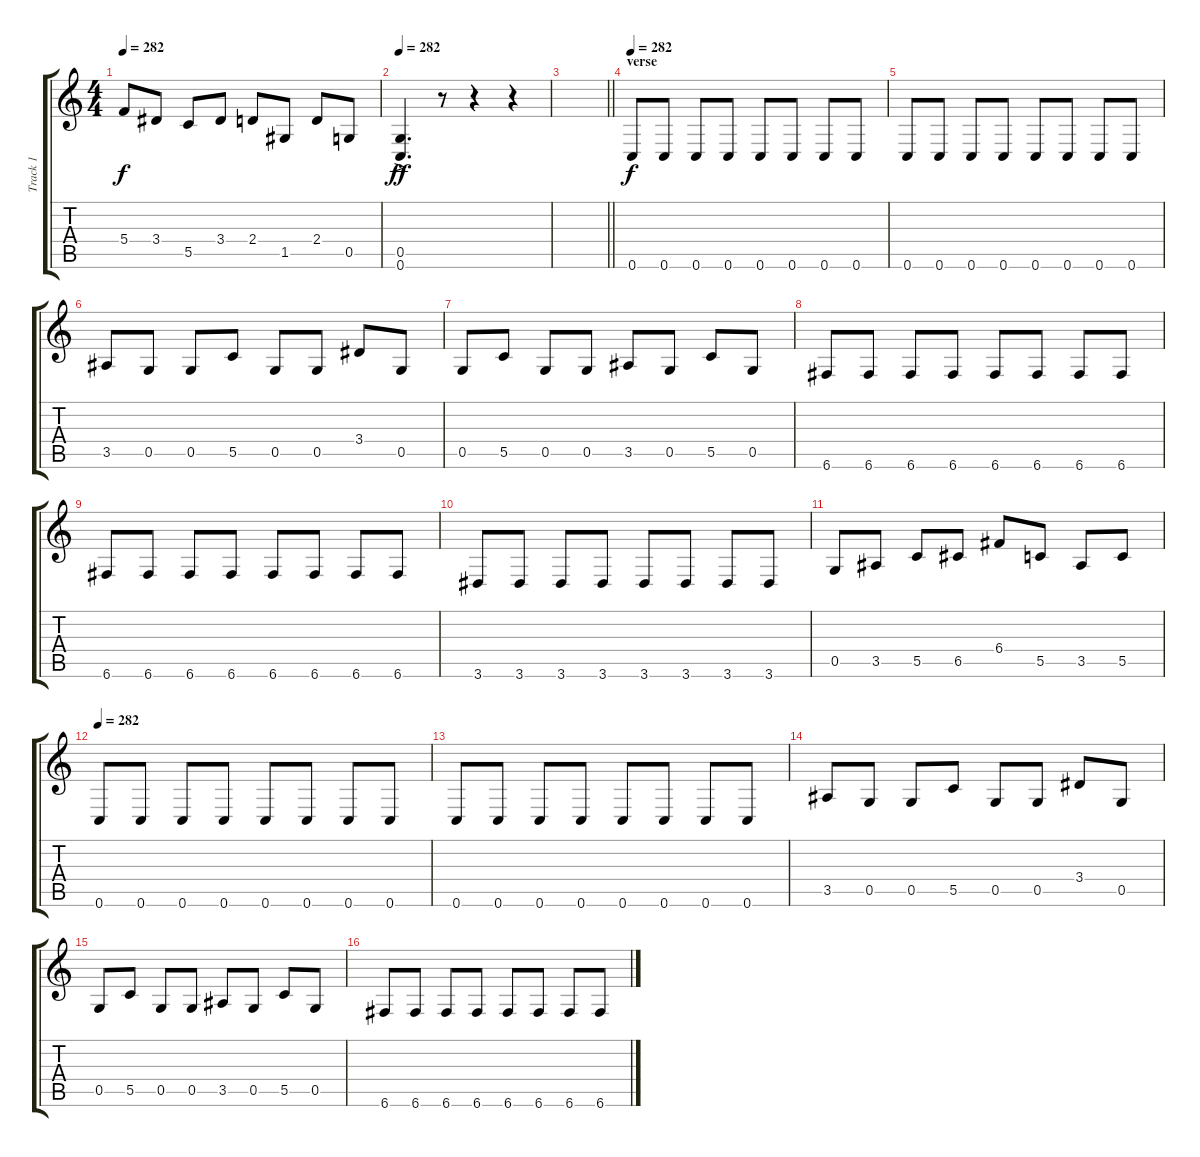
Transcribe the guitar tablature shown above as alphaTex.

\track ("Track 1" "Track 1") {instrument distortionguitar}
\staff {score tabs}
\tuning (D4 A3 F3 C3 G2 C2) {hide}
\ts (4 4)
\tempo 282
\clef g2
\ks c
5.4.8{dy f} 3.4.8 5.5.8 3.4.8 2.4.8 1.5.8 2.4.8 0.5.8 |
\tempo 282
(0.5 0.6{ac}).4{d dy ff} r.8 r.4 r.4 |
\barLineRight lightlight
|
\section ("" "verse")
\tempo 282
0.6.8{dy f} 0.6.8 0.6.8 0.6.8 0.6.8 0.6.8 0.6.8 0.6.8 |
0.6.8 0.6.8 0.6.8 0.6.8 0.6.8 0.6.8 0.6.8 0.6.8 |
3.5.8 0.5.8 0.5.8 5.5.8 0.5.8 0.5.8 3.4.8 0.5.8 |
0.5.8 5.5.8 0.5.8 0.5.8 3.5.8 0.5.8 5.5.8 0.5.8 |
6.6.8 6.6.8 6.6.8 6.6.8 6.6.8 6.6.8 6.6.8 6.6.8 |
6.6.8 6.6.8 6.6.8 6.6.8 6.6.8 6.6.8 6.6.8 6.6.8 |
3.6.8 3.6.8 3.6.8 3.6.8 3.6.8 3.6.8 3.6.8 3.6.8 |
0.5.8 3.5.8 5.5.8 6.5.8 6.4.8 5.5.8 3.5.8 5.5.8 |
\tempo 282
0.6.8 0.6.8 0.6.8 0.6.8 0.6.8 0.6.8 0.6.8 0.6.8 |
0.6.8 0.6.8 0.6.8 0.6.8 0.6.8 0.6.8 0.6.8 0.6.8 |
3.5.8 0.5.8 0.5.8 5.5.8 0.5.8 0.5.8 3.4.8 0.5.8 |
0.5.8 5.5.8 0.5.8 0.5.8 3.5.8 0.5.8 5.5.8 0.5.8 |
6.6.8 6.6.8 6.6.8 6.6.8 6.6.8 6.6.8 6.6.8 6.6.8
